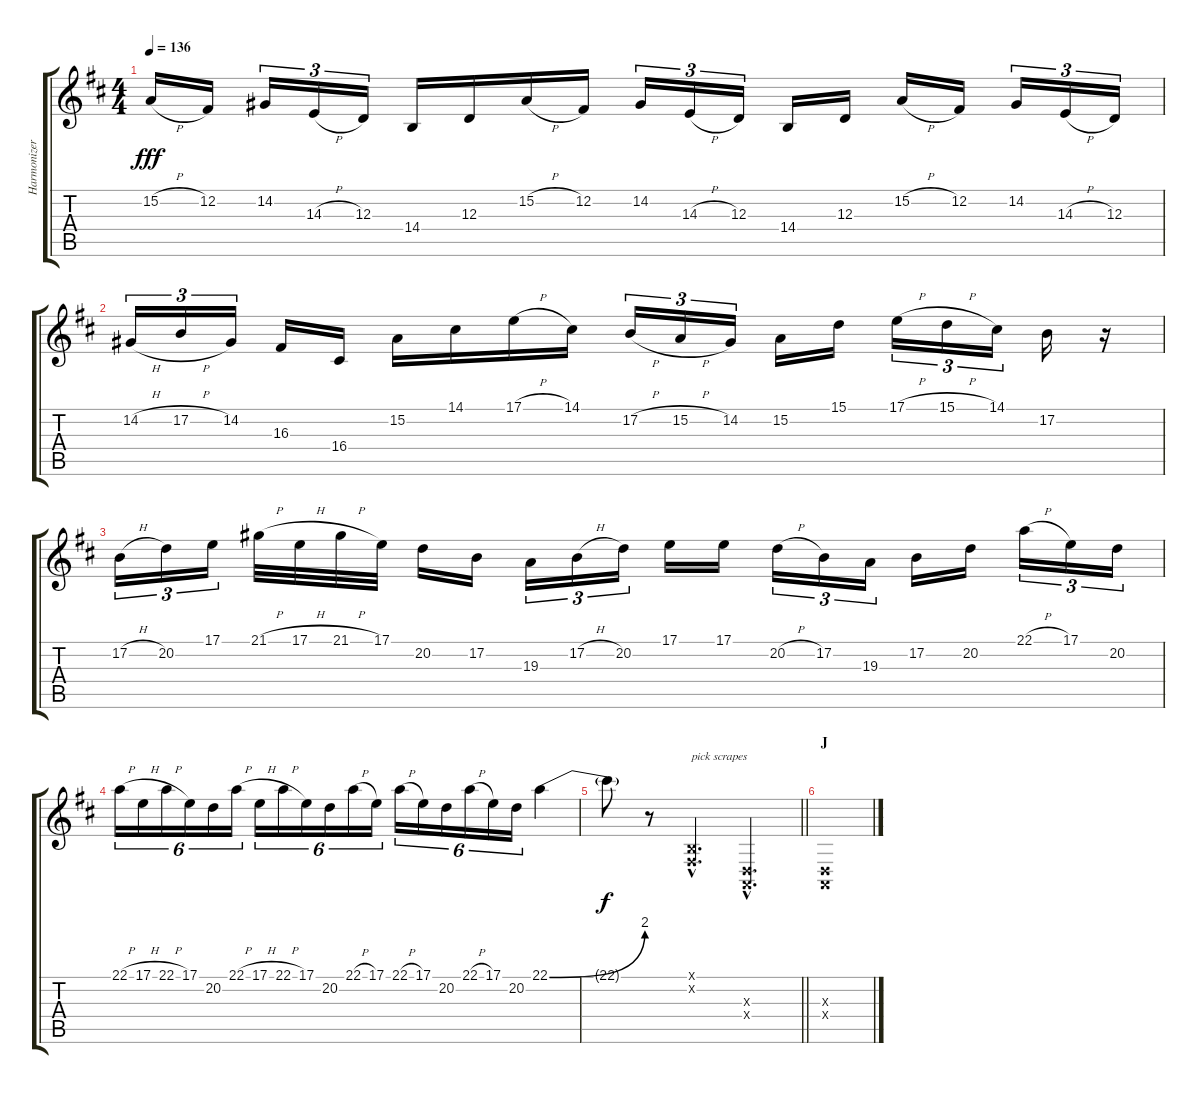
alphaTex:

\track ("Harmonizer (fourth down)" "Harmonizer") {instrument lead5charang}
\staff {score tabs}
\tuning (B3 Gb3 D3 A2 E2 B1) {hide}
\ts (4 4)
\tempo 136
\clef g2
\ks d
15.2{h}.16{dy fff} 12.2.16 14.2.16{tu (3 2)} 14.3{h}.16{tu (3 2)} 12.3.16{tu (3 2)} 14.4.16 12.3.16 15.2{h}.16 12.2.16 14.2.16{tu (3 2)} 14.3{h}.16{tu (3 2)} 12.3.16{tu (3 2)} 14.4.16 12.3.16 15.2{h}.16 12.2.16 14.2.16{tu (3 2)} 14.3{h}.16{tu (3 2)} 12.3.16{tu (3 2)} |
14.2{h}.16{tu (3 2)} 17.2{h}.16{tu (3 2)} 14.2.16{tu (3 2)} 16.3.16 16.4.16 15.2.16 14.1.16 17.1{h}.16 14.1.16 17.2{h}.16{tu (3 2)} 15.2{h}.16{tu (3 2)} 14.2.16{tu (3 2)} 15.2.16 15.1.16 17.1{h}.16{tu (3 2)} 15.1{h}.16{tu (3 2)} 14.1.16{tu (3 2)} 17.2.16 r.16 |
17.2{h}.16{tu (3 2)} 20.2.16{tu (3 2)} 17.1.16{tu (3 2)} 21.1{h}.32 17.1{h}.32 21.1{h}.32 17.1.32 20.2.16 17.2.16 19.3.16{tu (3 2)} 17.2{h}.16{tu (3 2)} 20.2.16{tu (3 2)} 17.1.16 17.1.16 20.2{h}.16{tu (3 2)} 17.2.16{tu (3 2)} 19.3.16{tu (3 2)} 17.2.16 20.2.16 22.1{h}.16{tu (3 2)} 17.1.16{tu (3 2)} 20.2.16{tu (3 2)} |
22.1{h}.16{tu (6 4)} 17.1{h}.16{tu (6 4)} 22.1{h}.16{tu (6 4)} 17.1.16{tu (6 4)} 20.2.16{tu (6 4)} 22.1{h}.16{tu (6 4)} 17.1{h}.16{tu (6 4)} 22.1{h}.16{tu (6 4)} 17.1.16{tu (6 4)} 20.2.16{tu (6 4)} 22.1{h}.16{tu (6 4)} 17.1.16{tu (6 4)} 22.1{h}.16{tu (6 4)} 17.1.16{tu (6 4)} 20.2.16{tu (6 4)} 22.1{h}.16{tu (6 4)} 17.1.16{tu (6 4)} 20.2.16{tu (6 4)} 22.1{be (bend 0 0 60 8)}.4 |
\barLineRight lightlight
22.1{t}.8{dy f} r.8 (0.1{hac x} 0.2{hac x}).4{d txt "pick scrapes"} (0.3{hac x} 0.4{hac x}).4{d} |
\section ("" "J")
(0.3{x} 0.4{x}).1
